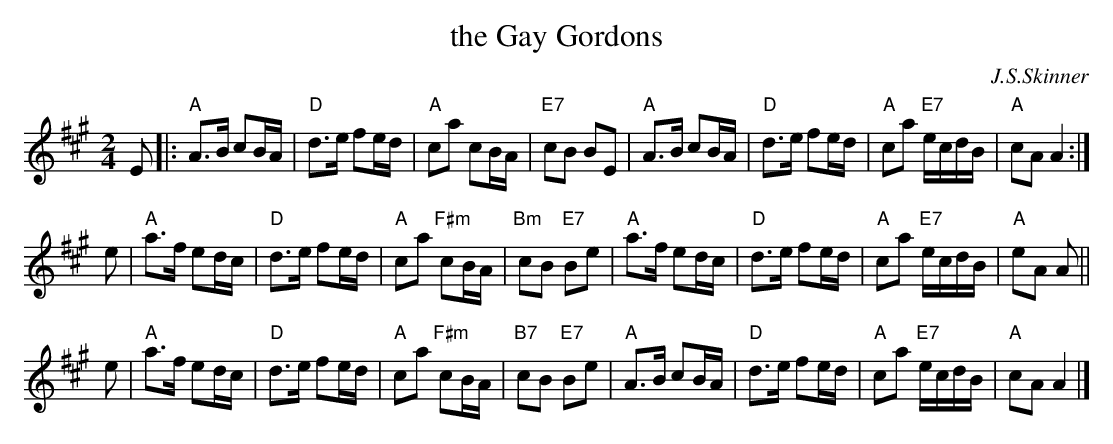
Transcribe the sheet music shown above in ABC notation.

X:1
T: the Gay Gordons
C: J.S.Skinner
M: 2/4
L: 1/8
K: A
E \
|: "A"A>B cB/A/ | "D"d>e fe/d/ | "A"ca     cB/A/    | "E7"cB BE \
|  "A"A>B cB/A/ | "D"d>e fe/d/ | "A"ca "E7"e/c/d/B/ | "A"cA A2 :|
e \
| "A"a>f ed/c/ | "D"d>e fe/d/ | "A"ca "F#m"cB/A/    | "Bm"cB "E7"Be \
| "A"a>f ed/c/ | "D"d>e fe/d/ | "A"ca  "E7"e/c/d/B/ | "A"eA A ||
e \
| "A"a>f ed/c/ | "D"d>e fe/d/ | "A"ca "F#m"cB/A/    | "B7"cB "E7"Be \
| "A"A>B cB/A/ | "D"d>e fe/d/ | "A"ca  "E7"e/c/d/B/ | "A"cA A2 |]
